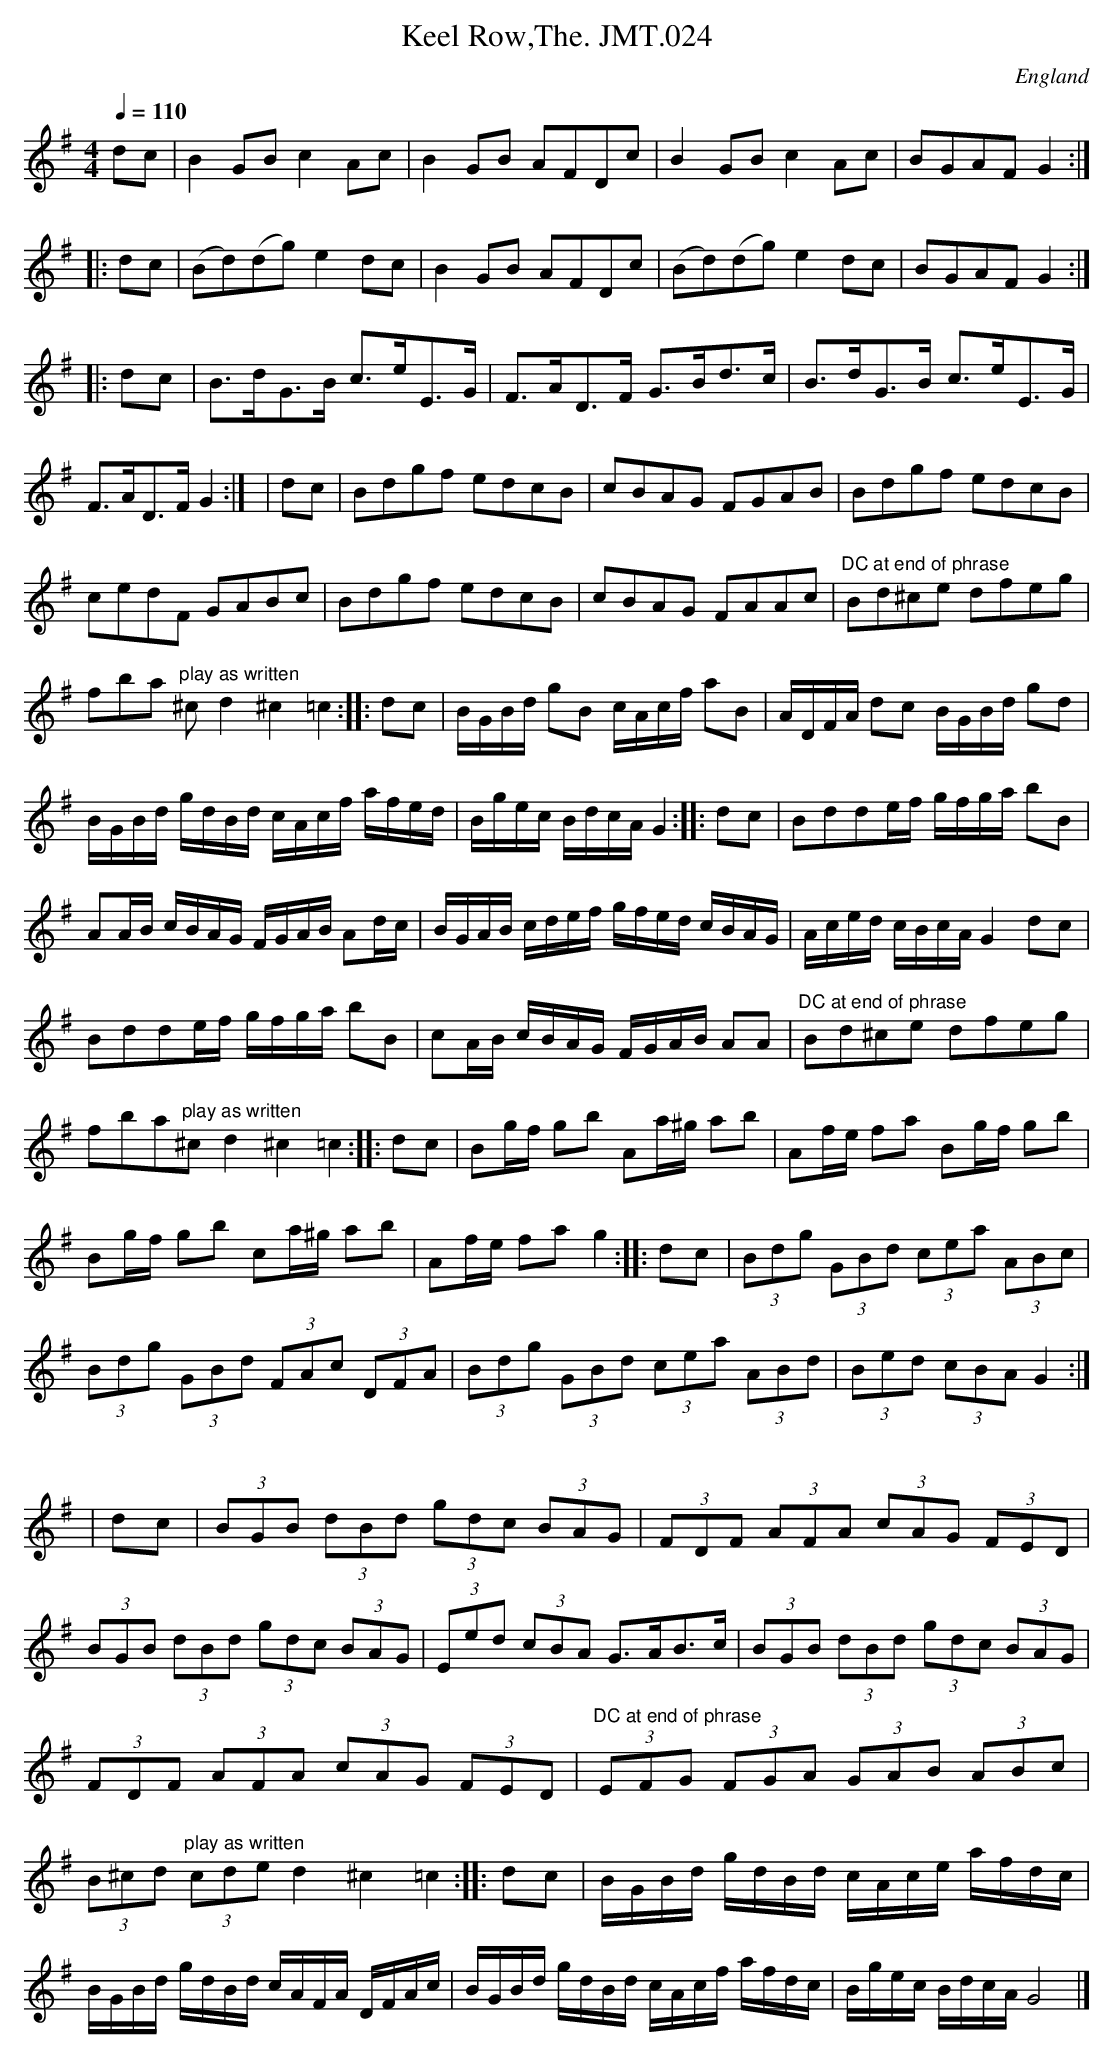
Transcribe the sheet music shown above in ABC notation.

X:1
T:Keel Row,The. JMT.024
L:1/8
M:4/4
O:England
Q:1/4=110
K:G
dc|B2GBc2Ac|B2GB AFDc|B2GBc2Ac|BGAFG2:|\
|:dc|(Bd)(dg)e2dc|\
B2GB AFDc|(Bd)(dg)e2dc|BGAFG2:|\
|:dc|B>dG>B c>eE>G|F>AD>F G>Bd>c|\
B>dG>B c>eE>G|F>AD>FG2:|\
|dc|Bdgf edcB|cBAG FGAB|Bdgf edcB|\
cedF GABc|Bdgf edcB|cBAG FAAc|\
"DC at end of phrase"Bd^ce dfeg|fba"play as written"\
^cd2^c2=c2:|\
|:dc|B/G/B/d/ gB c/A/c/f/ aB|A/D/F/A/ dc B/G/B/d/ gd|\
B/G/B/d/ g/d/B/d/ c/A/c/f/ a/f/e/d/|\
B/g/e/c/ B/d/c/A/G2:|\
|:dc|Bdde/f/ g/f/g/a/ bB|AA/B/ c/B/A/G/ F/G/A/B/ Ad/c/|\
B/G/A/B/ c/d/e/f/ g/f/e/d/ c/B/A/G/|A/c/e/d/ c/B/c/A/ G2dc|\
Bdde/f/ g/f/g/a/ bB|\
cA/B/ c/B/A/G/ F/G/A/B/ AA|\
"DC at end of phrase"Bd^ce dfeg|fba"play as written"^cd2^c2=c2:|\
|:dc|Bg/f/ gb Aa/^g/ ab|Af/e/ fa Bg/f/ gb|\
Bg/f/ gb ca/^g/ ab|Af/e/ fag2:|\
|:dc|(3Bdg (3GBd (3cea (3ABc|(3Bdg (3GBd (3FAc (3DFA|\
(3Bdg (3GBd (3cea (3ABd|\
(3Bed (3cBA G2:|\
|dc|(3BGB (3dBd (3gdc (3BAG|(3FDF (3AFA (3cAG (3FED|\
(3BGB (3dBd (3gdc (3BAG|(3Eed (3cBA G>AB>c|\
(3BGB (3dBd (3gdc (3BAG|(3FDF (3AFA (3cAG (3FED|\
"DC at end of phrase"(3EFG (3FGA (3GAB (3ABc|\
(3B^cd"play as written" (3cde d2^c2=c2:|\
|:dc|B/G/B/d/ g/d/B/d/ c/A/c/e/ a/f/d/c/|\
B/G/B/d/ g/d/B/d/ c/A/F/A/ D/F/A/c/|\
B/G/B/d/ g/d/B/d/ c/A/c/f/ a/f/d/c/|B/g/e/c/ B/d/c/A/ G4|]
